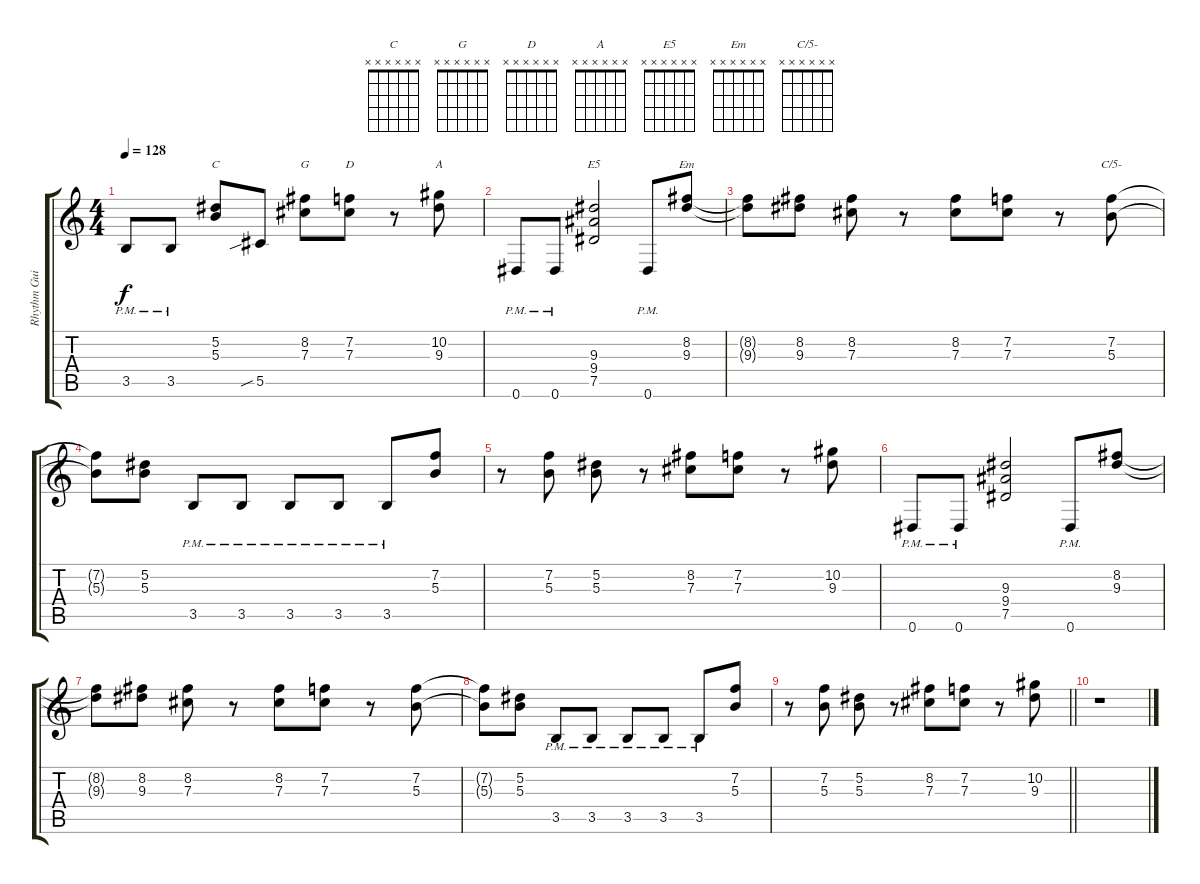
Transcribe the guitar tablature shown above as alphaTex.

\track ("Rhythm Guitar [Warren DeMartini]" "Rhythm Gui") {instrument distortionguitar}
\staff {score tabs}
\tuning (Eb4 Bb3 Gb3 Db3 Ab2 Eb2) {hide}
\chord ("C" x x x x x x)
\chord ("G" x x x x x x)
\chord ("D" x x x x x x)
\chord ("A" x x x x x x)
\chord ("E5" x x x x x x)
\chord ("Em" x x x x x x)
\chord ("C/5-" x x x x x x)
\ts (4 4)
\tempo 128
\clef g2
\ks c
3.5{pm}.8{dy f} 3.5{pm}.8 (5.2 5.3).8{ch "C"} 5.5{sib}.8 (8.2 7.3).8{ch "G"} (7.2 7.3).8{ch "D"} r.8 (10.2 9.3).8{ch "A"} |
0.6{pm}.8 0.6{pm}.8 (9.3 9.4 7.5).2{ch "E5"} 0.6{pm}.8 (8.2 9.3).8{ch "Em"} |
(8.2{t} 9.3{t}).8 (8.2 9.3).8 (8.2 7.3).8 r.8 (8.2 7.3).8 (7.2 7.3).8 r.8 (7.2 5.3).8{ch "C/5-"} |
(7.2{t} 5.3{t}).8 (5.2 5.3).8 3.5{pm}.8 3.5{pm}.8 3.5{pm}.8 3.5{pm}.8 3.5{pm}.8 (7.2 5.3).8 |
r.8 (7.2 5.3).8 (5.2 5.3).8 r.8 (8.2 7.3).8 (7.2 7.3).8 r.8 (10.2 9.3).8 |
0.6{pm}.8 0.6{pm}.8 (9.3 9.4 7.5).2 0.6{pm}.8 (8.2 9.3).8 |
(8.2{t} 9.3{t}).8 (8.2 9.3).8 (8.2 7.3).8 r.8 (8.2 7.3).8 (7.2 7.3).8 r.8 (7.2 5.3).8 |
(7.2{t} 5.3{t}).8 (5.2 5.3).8 3.5{pm}.8 3.5{pm}.8 3.5{pm}.8 3.5{pm}.8 3.5{pm}.8 (7.2 5.3).8 |
\barLineRight lightlight
r.8 (7.2 5.3).8 (5.2 5.3).8 r.8 (8.2 7.3).8 (7.2 7.3).8 r.8 (10.2 9.3).8 |
r.1
